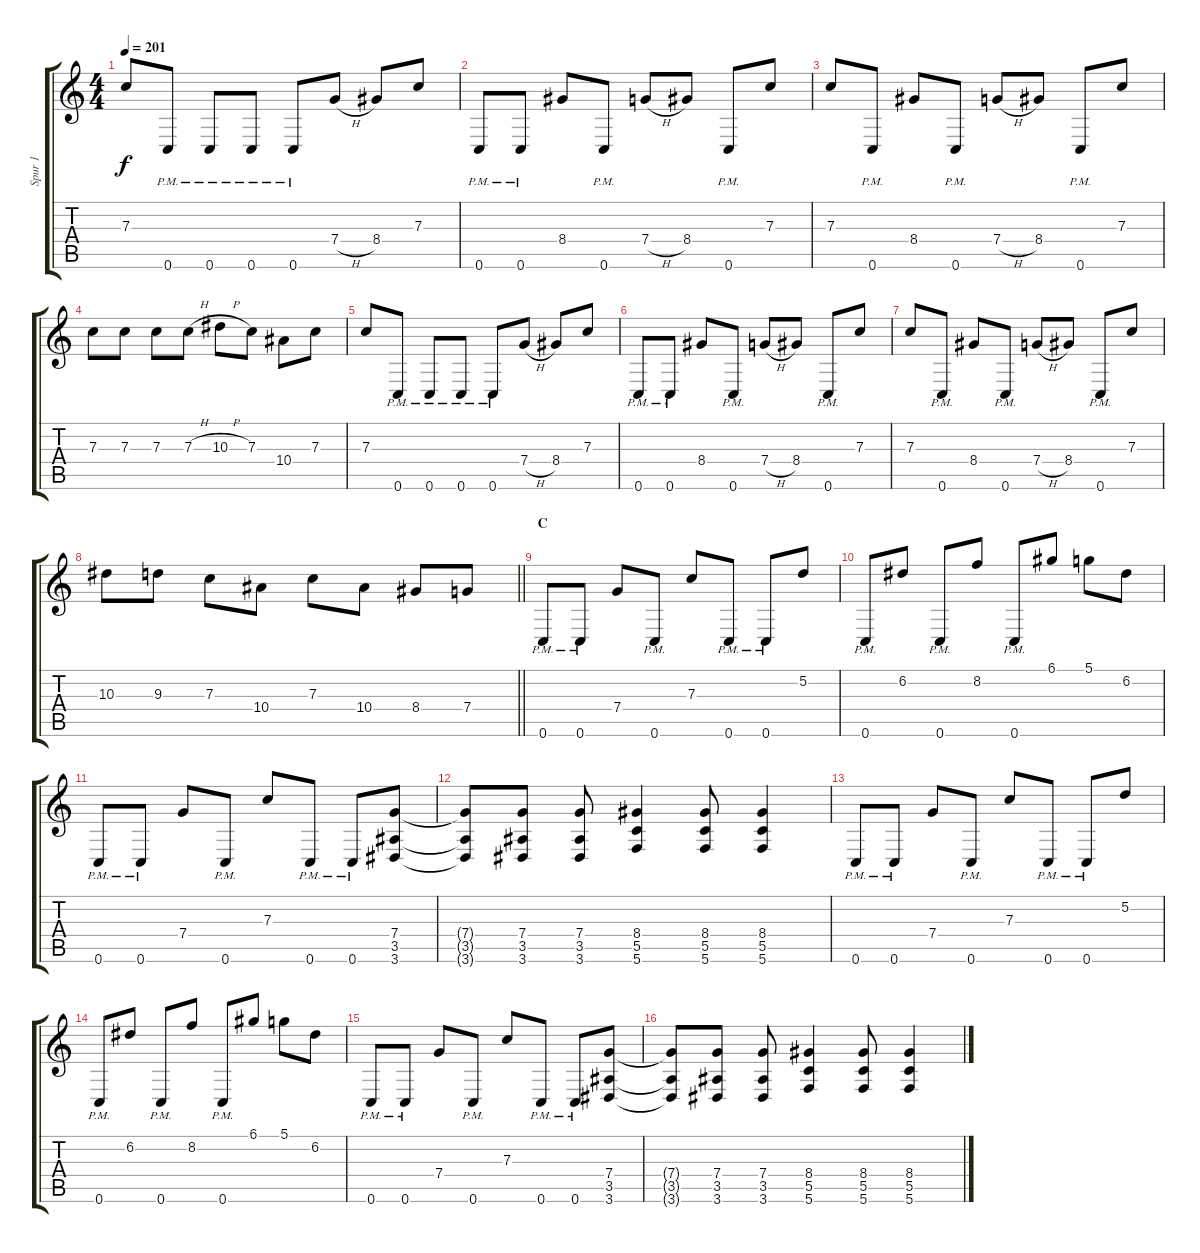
\track ("Spur 1" "Spur 1") {instrument distortionguitar}
\staff {score tabs}
\tuning (D4 A3 F3 C3 G2 C2) {hide}
\ts (4 4)
\tempo 201
\clef g2
\ks c
7.3.8{dy f} 0.6{pm}.8 0.6{pm}.8 0.6{pm}.8 0.6{pm}.8 7.4{h}.8 8.4.8 7.3.8 |
0.6{pm}.8 0.6{pm}.8 8.4.8 0.6{pm}.8 7.4{h}.8 8.4.8 0.6{pm}.8 7.3.8 |
7.3.8 0.6{pm}.8 8.4.8 0.6{pm}.8 7.4{h}.8 8.4.8 0.6{pm}.8 7.3.8 |
7.3.8 7.3.8 7.3.8 7.3{h}.8 10.3{h}.8 7.3.8 10.4.8 7.3.8 |
7.3.8 0.6{pm}.8 0.6{pm}.8 0.6{pm}.8 0.6{pm}.8 7.4{h}.8 8.4.8 7.3.8 |
0.6{pm}.8 0.6{pm}.8 8.4.8 0.6{pm}.8 7.4{h}.8 8.4.8 0.6{pm}.8 7.3.8 |
7.3.8 0.6{pm}.8 8.4.8 0.6{pm}.8 7.4{h}.8 8.4.8 0.6{pm}.8 7.3.8 |
\barLineRight lightlight
10.3.8 9.3.8 7.3.8 10.4.8 7.3.8 10.4.8 8.4.8 7.4.8 |
\section ("" "C")
0.6{pm}.8 0.6{pm}.8 7.4.8 0.6{pm}.8 7.3.8 0.6{pm}.8 0.6{pm}.8 5.2.8 |
0.6{pm}.8 6.2.8 0.6{pm}.8 8.2.8 0.6{pm}.8 6.1.8 5.1.8 6.2.8 |
0.6{pm}.8 0.6{pm}.8 7.4.8 0.6{pm}.8 7.3.8 0.6{pm}.8 0.6{pm}.8 (7.4 3.5 3.6).8 |
(7.4{t} 3.5{t} 3.6{t}).8 (7.4 3.5 3.6).8 (7.4 3.5 3.6).8 (8.4 5.5 5.6).4 (8.4 5.5 5.6).8 (8.4 5.5 5.6).4 |
0.6{pm}.8 0.6{pm}.8 7.4.8 0.6{pm}.8 7.3.8 0.6{pm}.8 0.6{pm}.8 5.2.8 |
0.6{pm}.8 6.2.8 0.6{pm}.8 8.2.8 0.6{pm}.8 6.1.8 5.1.8 6.2.8 |
0.6{pm}.8 0.6{pm}.8 7.4.8 0.6{pm}.8 7.3.8 0.6{pm}.8 0.6{pm}.8 (7.4 3.5 3.6).8 |
(7.4{t} 3.5{t} 3.6{t}).8 (7.4 3.5 3.6).8 (7.4 3.5 3.6).8 (8.4 5.5 5.6).4 (8.4 5.5 5.6).8 (8.4 5.5 5.6).4
